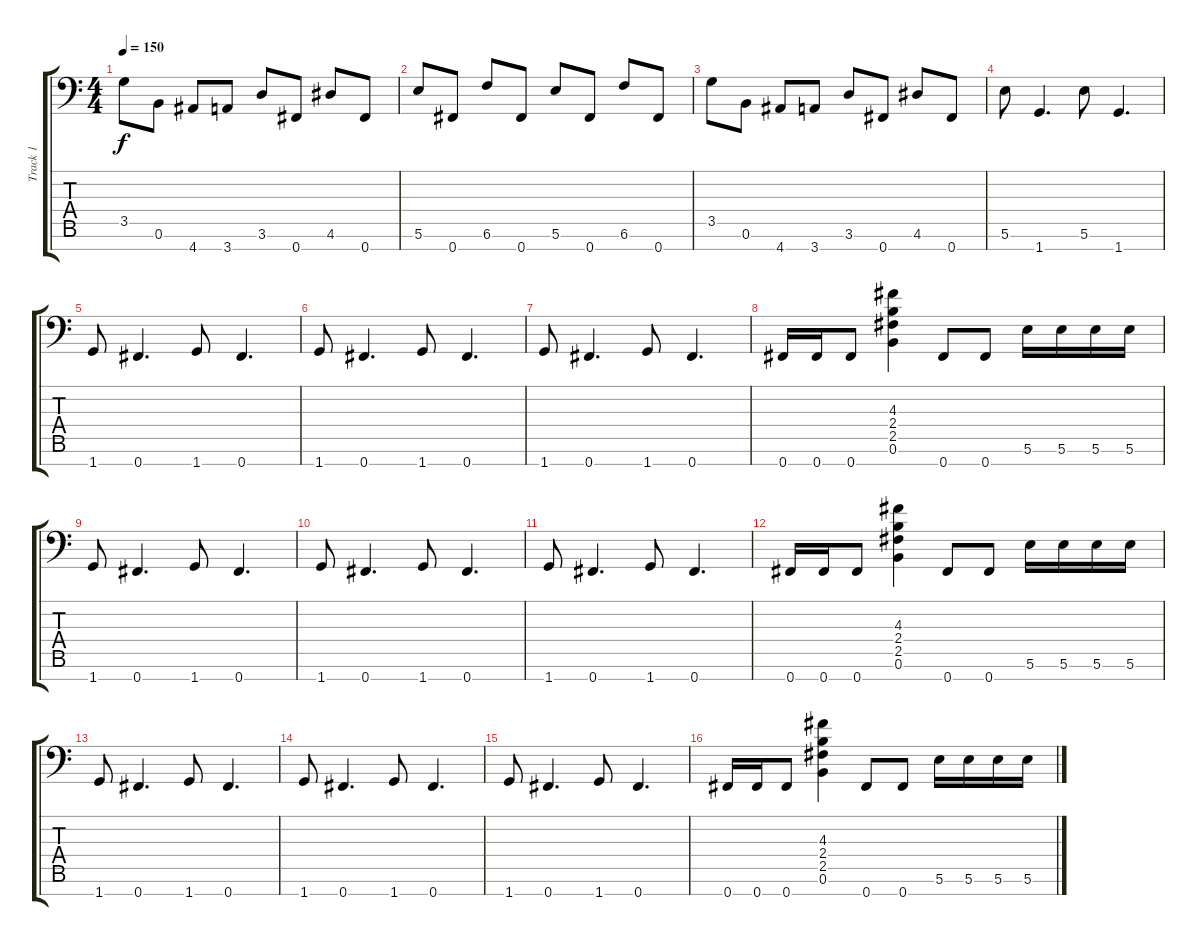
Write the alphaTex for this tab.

\track ("Track 1" "Track 1") {instrument distortionguitar}
\staff {score tabs}
\tuning (B3 G3 D3 A2 E2 B1 Gb1) {hide}
\ts (4 4)
\tempo 150
\clef f4
\ks c
3.5.8{dy f} 0.6.8 4.7.8 3.7.8 3.6.8 0.7.8 4.6.8 0.7.8 |
5.6.8 0.7.8 6.6.8 0.7.8 5.6.8 0.7.8 6.6.8 0.7.8 |
3.5.8 0.6.8 4.7.8 3.7.8 3.6.8 0.7.8 4.6.8 0.7.8 |
5.6.8 1.7.4{d} 5.6.8 1.7.4{d} |
1.7.8 0.7.4{d} 1.7.8 0.7.4{d} |
1.7.8 0.7.4{d} 1.7.8 0.7.4{d} |
1.7.8 0.7.4{d} 1.7.8 0.7.4{d} |
0.7.16 0.7.16 0.7.8 (4.3 2.4 2.5 0.6).4 0.7.8 0.7.8 5.6.16 5.6.16 5.6.16 5.6.16 |
1.7.8 0.7.4{d} 1.7.8 0.7.4{d} |
1.7.8 0.7.4{d} 1.7.8 0.7.4{d} |
1.7.8 0.7.4{d} 1.7.8 0.7.4{d} |
0.7.16 0.7.16 0.7.8 (4.3 2.4 2.5 0.6).4 0.7.8 0.7.8 5.6.16 5.6.16 5.6.16 5.6.16 |
1.7.8 0.7.4{d} 1.7.8 0.7.4{d} |
1.7.8 0.7.4{d} 1.7.8 0.7.4{d} |
1.7.8 0.7.4{d} 1.7.8 0.7.4{d} |
0.7.16 0.7.16 0.7.8 (4.3 2.4 2.5 0.6).4 0.7.8 0.7.8 5.6.16 5.6.16 5.6.16 5.6.16
